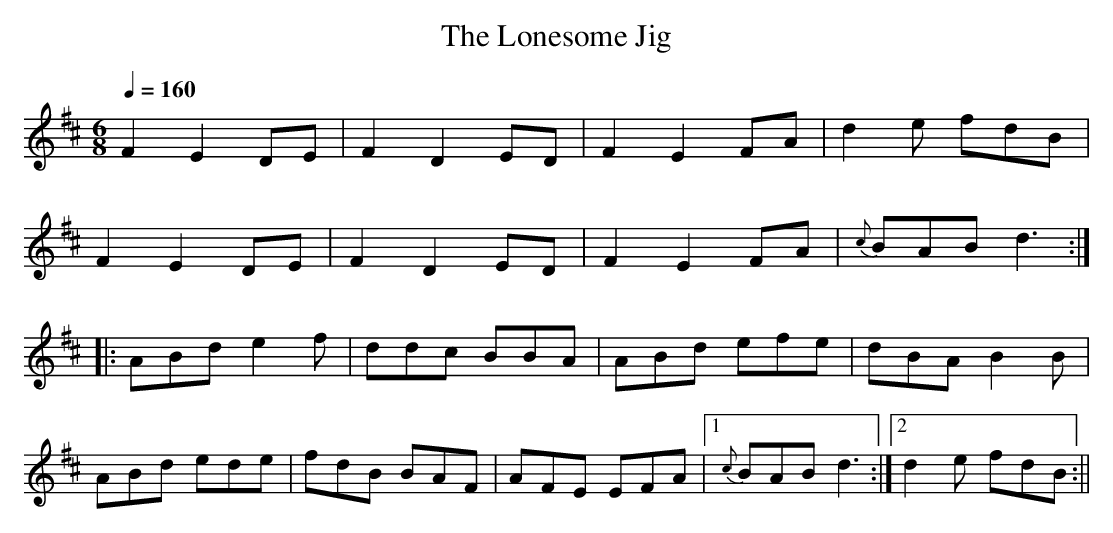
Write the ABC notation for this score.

X:1
T:Lonesome Jig, The
M:6/8
L:1/8
Q:1/4=160
K:D
F2 E2 DE| F2 D2 ED|F2 E2 FA|d2e fdB|
F2 E2 DE| F2 D2 ED|F2 E2 FA|{c}BAB d3:|
|:ABd e2f| ddc BBA|ABd efe|dBA B2B|
ABd ede| fdB BAF|AFE EFA|1 {c}BAB d3 :|2 d2e fdB:||
